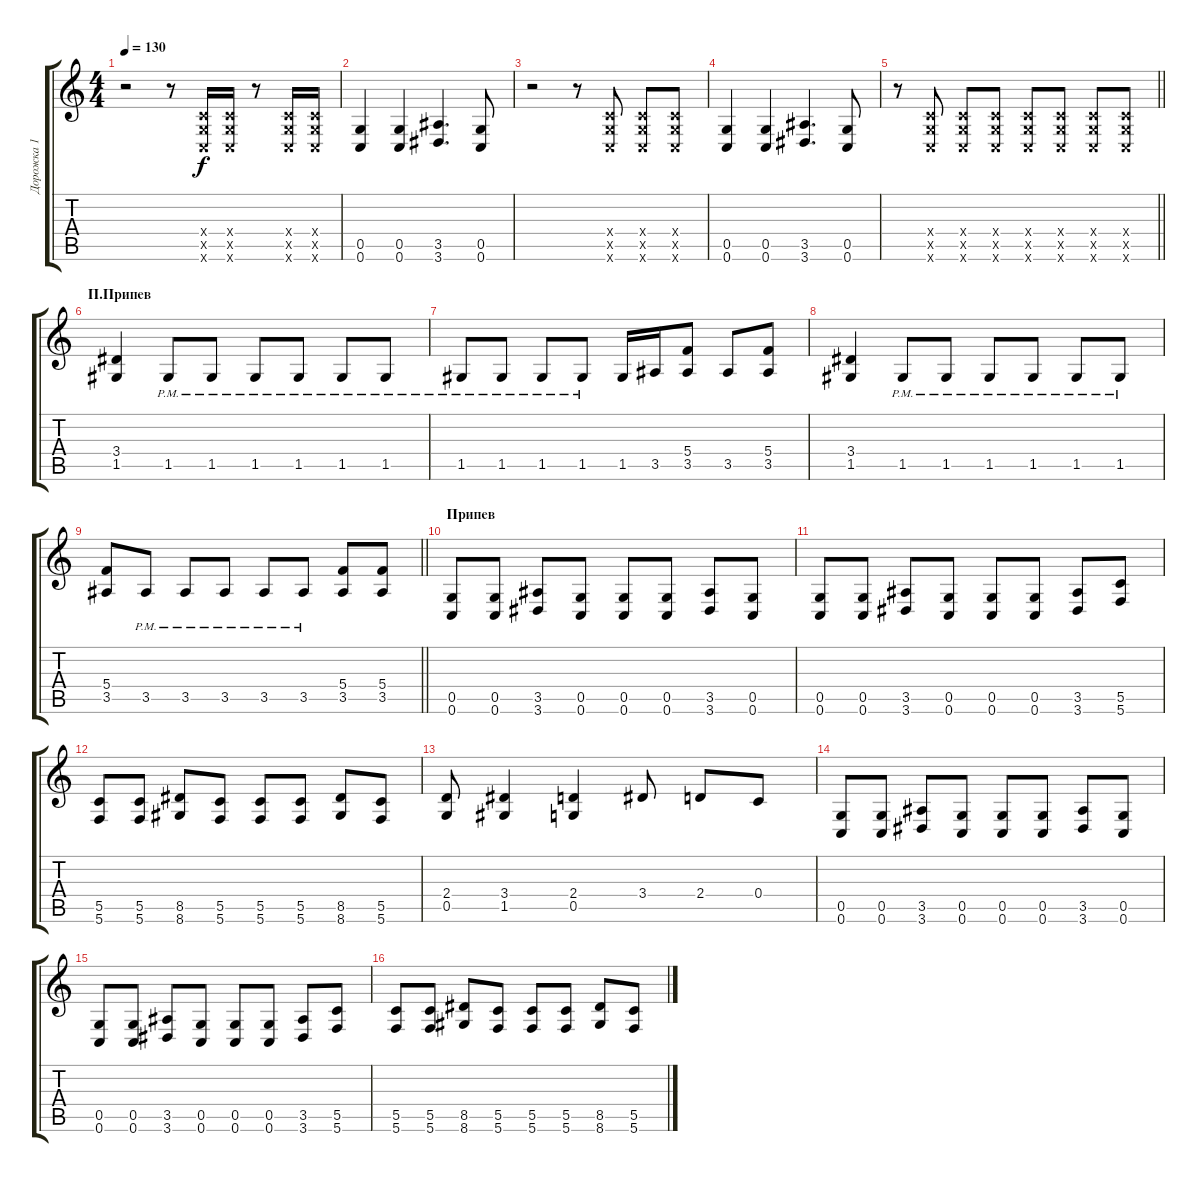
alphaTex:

\track ("Дорожка 1" "Дорожка 1") {instrument distortionguitar}
\staff {score tabs}
\tuning (D4 A3 F3 C3 G2 C2) {hide}
\ts (4 4)
\tempo 130
\clef g2
\ks c
r.2{dy f} r.8 (0.4{x} 0.5{x} 0.6{x}).16 (0.4{x} 0.5{x} 0.6{x}).16 r.8 (0.4{x} 0.5{x} 0.6{x}).16 (0.4{x} 0.5{x} 0.6{x}).16 |
(0.5 0.6).4 (0.5 0.6).4 (3.5 3.6).4{d} (0.5 0.6).8 |
r.2 r.8 (0.4{x} 0.5{x} 0.6{x}).8 (0.4{x} 0.5{x} 0.6{x}).8 (0.4{x} 0.5{x} 0.6{x}).8 |
(0.5 0.6).4 (0.5 0.6).4 (3.5 3.6).4{d} (0.5 0.6).8 |
\barLineRight lightlight
r.8 (0.4{x} 0.5{x} 0.6{x}).8 (0.4{x} 0.5{x} 0.6{x}).8 (0.4{x} 0.5{x} 0.6{x}).8 (0.4{x} 0.5{x} 0.6{x}).8 (0.4{x} 0.5{x} 0.6{x}).8 (0.4{x} 0.5{x} 0.6{x}).8 (0.4{x} 0.5{x} 0.6{x}).8 |
\section ("" "П.Припев")
(3.4 1.5).4 1.5{pm}.8 1.5{pm}.8 1.5{pm}.8 1.5{pm}.8 1.5{pm}.8 1.5{pm}.8 |
1.5{pm}.8 1.5{pm}.8 1.5{pm}.8 1.5{pm}.8 1.5.16 3.5.16 (5.4 3.5).8 3.5.8 (5.4 3.5).8 |
(3.4 1.5).4 1.5{pm}.8 1.5{pm}.8 1.5{pm}.8 1.5{pm}.8 1.5{pm}.8 1.5{pm}.8 |
\barLineRight lightlight
(5.4 3.5).8 3.5{pm}.8 3.5{pm}.8 3.5{pm}.8 3.5{pm}.8 3.5{pm}.8 (5.4 3.5).8 (5.4 3.5).8 |
\section ("" "Припев")
(0.5 0.6).8 (0.5 0.6).8 (3.5 3.6).8 (0.5 0.6).8 (0.5 0.6).8 (0.5 0.6).8 (3.5 3.6).8 (0.5 0.6).8 |
(0.5 0.6).8 (0.5 0.6).8 (3.5 3.6).8 (0.5 0.6).8 (0.5 0.6).8 (0.5 0.6).8 (3.5 3.6).8 (5.5 5.6).8 |
(5.5 5.6).8 (5.5 5.6).8 (8.5 8.6).8 (5.5 5.6).8 (5.5 5.6).8 (5.5 5.6).8 (8.5 8.6).8 (5.5 5.6).8 |
(2.4 0.5).8 (3.4 1.5).4 (2.4 0.5).4 3.4.8 2.4.8 0.4.8 |
(0.5 0.6).8 (0.5 0.6).8 (3.5 3.6).8 (0.5 0.6).8 (0.5 0.6).8 (0.5 0.6).8 (3.5 3.6).8 (0.5 0.6).8 |
(0.5 0.6).8 (0.5 0.6).8 (3.5 3.6).8 (0.5 0.6).8 (0.5 0.6).8 (0.5 0.6).8 (3.5 3.6).8 (5.5 5.6).8 |
(5.5 5.6).8 (5.5 5.6).8 (8.5 8.6).8 (5.5 5.6).8 (5.5 5.6).8 (5.5 5.6).8 (8.5 8.6).8 (5.5 5.6).8
